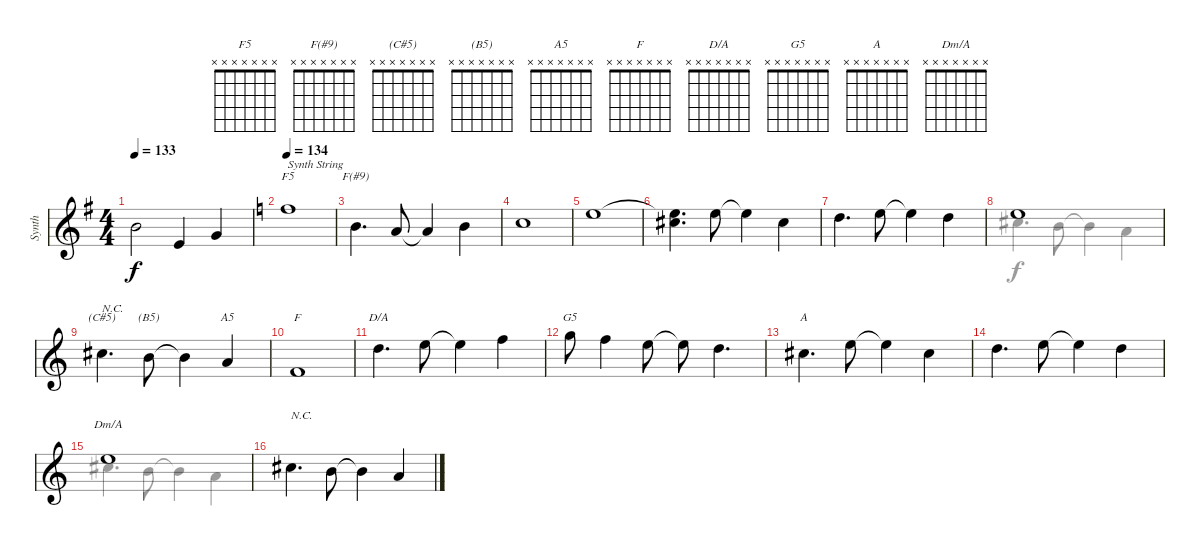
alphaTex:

\track ("Synth" "Synth") {instrument pad4choir}
\staff {score}
\tuning (E5 B4 G4 D4 A3 E3 B2) {hide}
\chord ("F5" x x x x x x x)
\chord ("F(#9)" x x x x x x x)
\chord ("(C#5)" x x x x x x x)
\chord ("(B5)" x x x x x x x)
\chord ("A5" x x x x x x x)
\chord ("F" x x x x x x x)
\chord ("D/A" x x x x x x x)
\chord ("G5" x x x x x x x)
\chord ("A" x x x x x x x)
\chord ("Dm/A" x x x x x x x)
\voice
\ts (4 4)
\tempo 133
\clef g2
\ks g
0.2.2{dy f} 2.4.4 0.3.4 |
\tempo 134
\ks c
1.1.1{ch "F5" txt "Synth String" instrument synthstrings1} |
0.2.4{d ch "F(#9)"} 2.3.8 2.3{t}.4 0.2.4 |
1.2.1 |
0.1.1 |
(0.1{t} 2.2).4{d} 0.1.8 0.1{t}.4 2.2.4 |
3.2.4{d} 0.1.8 0.1{t}.4 3.2.4 |
0.1.1 |
2.2.4{d ch "(C#5)" txt "N.C."} 0.2.8{ch "(B5)"} 0.2{t}.4 2.3.4{ch "A5"} |
3.4.1{ch "F"} |
3.2.4{d ch "D/A"} 0.1.8 0.1{t}.4 1.1.4 |
3.1.8{ch "G5"} 1.1.4 0.1.8 0.1{t}.8 3.2.4{d} |
2.2.4{d ch "A"} 0.1.8 0.1{t}.4 2.2.4 |
3.2.4{d} 0.1.8 0.1{t}.4 3.2.4 |
0.1.1{ch "Dm/A"} |
2.2.4{d txt "N.C."} 0.2.8 0.2{t}.4 2.3.4
\voice
\clef g2
\ottava regular
\simile none
\ks g
|
\ks c
|
|
|
|
|
|
2.2.4{d} 0.2.8 0.2{t}.4 2.3.4 |
|
|
|
|
|
|
2.2.4{d} 0.2.8 0.2{t}.4 2.3.4 |
